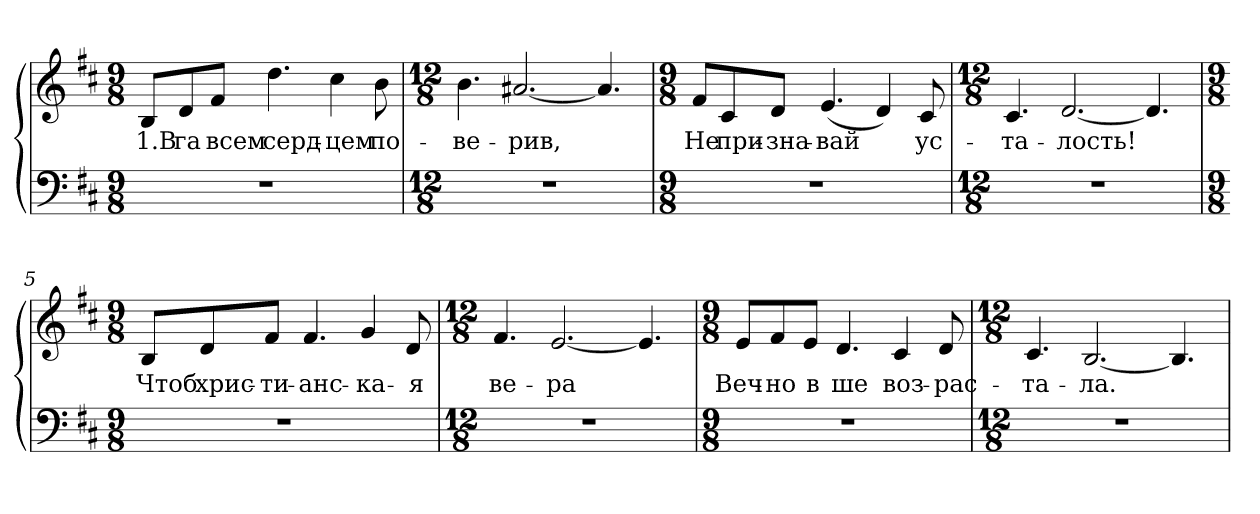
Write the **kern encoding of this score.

**kern	**kern	**text
*part2	*part1	*part1
*staff2	*staff1	*staff1
*clefF4	*clefG2	*
*k[f#c#]	*k[f#c#]	*
*b:	*b:	*
*M9/8	*M9/8	*
=1	=1	=1
!	!	!LO:LY:b
8%9r	8B/L	-1.В
!	!	!LO:LY:b
.	8d/	га
!	!	!LO:LY:b
.	8f#/J	всем
!	!	!LO:LY:b
.	4.dd\	серд-
!	!	!LO:LY:b
.	4cc#\	-цем
!	!	!LO:LY:b
.	8b\	по-
=2	=2	=2
*M12/8	*M12/8	*
!	!	!LO:LY:b
1.r	4.b\	-ве-
!	!	!LO:LY:b
.	[2.a#X/	-рив,
.	4.a#/]	.
!!LO:LB:g=z
=3	=3	=3
*M9/8	*M9/8	*
!	!	!LO:LY:b
8%9r	8f#/L	Не
!	!	!LO:LY:b
.	8c#/	при-
!	!	!LO:LY:b
.	8d/J	-зна-
!	!	!LO:LY:b
.	(<4.e/	-вай
.	4d/)	.
!	!	!LO:LY:b
.	8c#/	ус-
=4	=4	=4
*M12/8	*M12/8	*
!	!	!LO:LY:b
1.r	4.c#/	-та-
!	!	!LO:LY:b
.	[2.d/	-лость!
.	4.d/]	.
!!LO:LB:g=z
=5	=5	=5
*M9/8	*M9/8	*
!	!	!LO:LY:b
8%9r	8B/L	Чтоб
!	!	!LO:LY:b
.	8d/	хрис-
!	!	!LO:LY:b
.	8f#/J	-ти-
!	!	!LO:LY:b
.	4.f#/	-анс-
!	!	!LO:LY:b
.	4g/	-ка-
!	!	!LO:LY:b
.	8d/	-я
=6	=6	=6
*M12/8	*M12/8	*
!	!	!LO:LY:b
1.r	4.f#/	ве-
!	!	!LO:LY:b
.	[2.e/	-ра
.	4.e/]	.
!!LO:LB:g=z
=7	=7	=7
*M9/8	*M9/8	*
!	!	!LO:LY:b
8%9r	8e/L	Веч-
!	!	!LO:LY:b
.	8f#/	-но
!	!	!LO:LY:b
.	8e/J	-в
!	!	!LO:LY:b
.	4.d/	ше
!	!	!LO:LY:b
.	4c#/	воз-
!	!	!LO:LY:b
.	8d/	-рас-
=8	=8	=8
*M12/8	*M12/8	*
!	!	!LO:LY:b
1.r	4.c#/	-та-
!	!	!LO:LY:b
.	[2.B/	-ла.
.	4.B/]	.
=	=	=
*-	*-	*-
